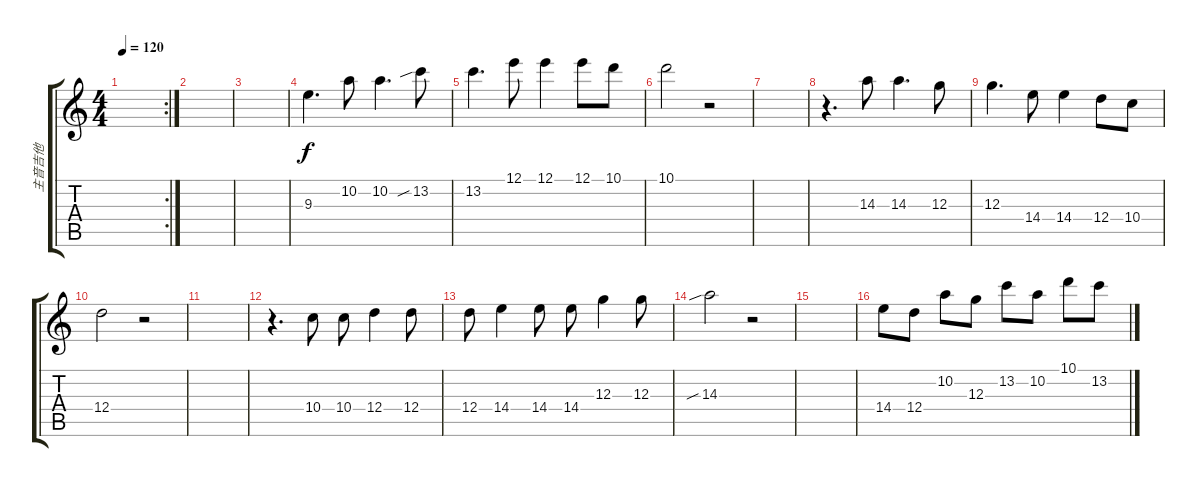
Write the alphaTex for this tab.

\track ("主音吉他" "主音吉他") {instrument overdrivenguitar}
\staff {score tabs}
\tuning (E4 B3 G3 D3 A2 E2) {hide}
\rc 2
\ts (4 4)
\tempo 120
\clef g2
\ks c
|
|
|
9.3.4{d} 10.2.8 10.2.4{d} 13.2{sib}.8 |
13.2.4{d} 12.1.8 12.1.4 12.1.8 10.1.8 |
10.1.2 r.2 |
|
r.4{d} 14.3.8 14.3.4{d} 12.3.8 |
12.3.4{d} 14.4.8 14.4.4 12.4.8 10.4.8 |
12.4.2 r.2 |
|
r.4{d} 10.4.8 10.4.8 12.4.4 12.4.8 |
12.4.8 14.4.4 14.4.8 14.4.8 12.3.4 12.3.8 |
14.3{sib}.2 r.2 |
|
14.4.8 12.4.8 10.2.8 12.3.8 13.2.8 10.2.8 10.1.8 13.2.8
